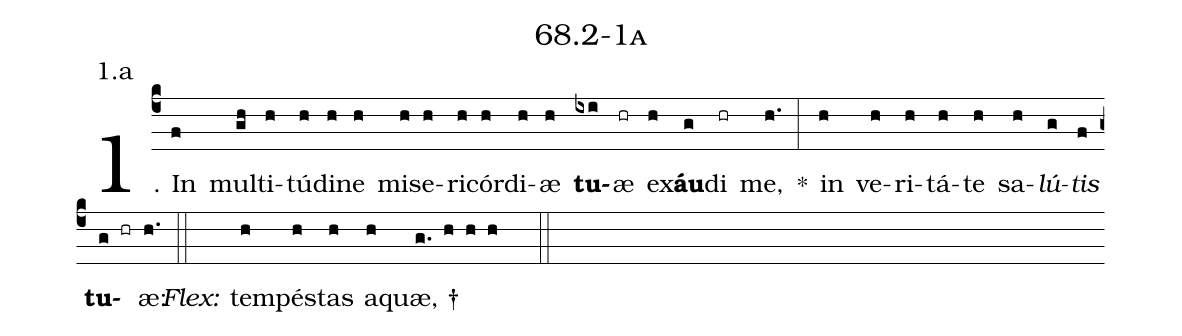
name: 68.2-1a;
annotation: 1.a;
%%
(c4)1. In(f) mul(gh)ti(h)tú(h)di(h)ne(h) mi(h)se(h)ri(h)cór(h)di(h)æ(h) <b>tu</b>(ixi)æ(hr) ex(h)<b>áu</b>(g)di(hr) me,(h.) *(:) in(h) ve(h)ri(h)tá(h)te(h) sa(h)<i>lú</i>(g)<i>tis</i>(f) <b>tu</b>(g hr)æ:(h.) (::)
<i>Flex:</i>()  tem(h)pés(h)tas(h) a(h)quæ, †(g. h h h  ::)

%E(h) u(h) o(g) u(f) a(g) e.(h.) (::)
